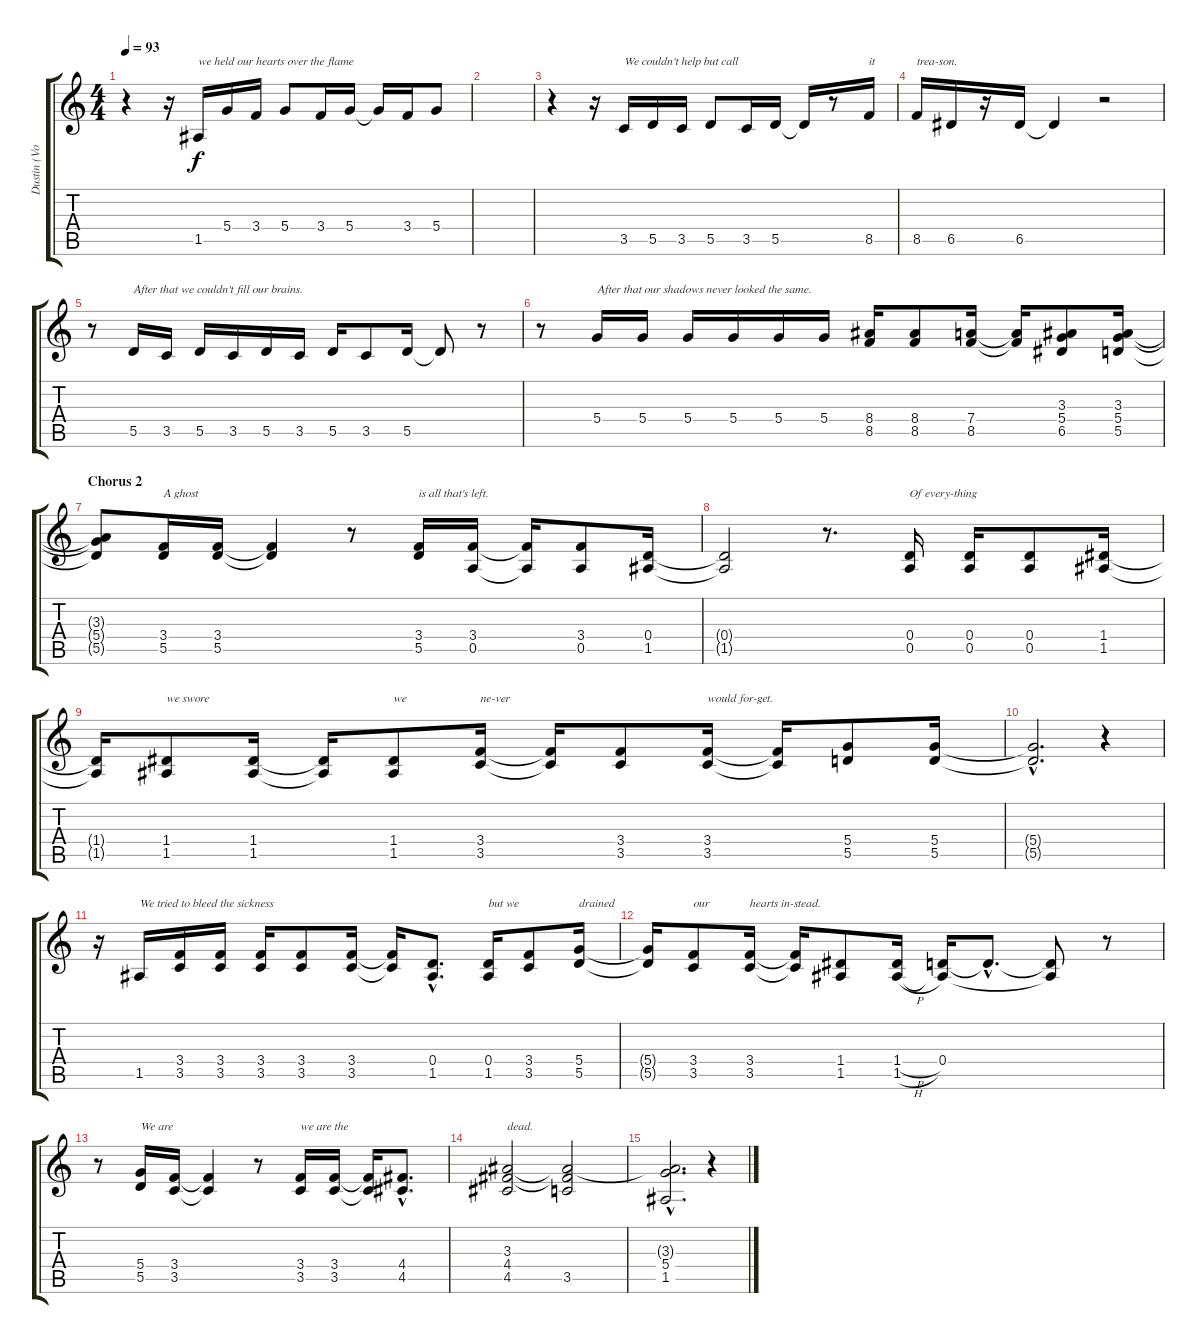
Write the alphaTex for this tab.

\track ("Dustin (Vocals)" "Dustin (Vo") {instrument oboe}
\staff {score tabs}
\tuning (E5 B4 G4 D4 A3 E3) {hide}
\ts (4 4)
\tempo 93
\clef g2
\ks c
r.4{dy f} r.16 1.5.16{txt "we held our hearts over the flame"} 5.4.16 3.4.16 5.4.8 3.4.16 5.4.16 5.4{t}.16 3.4.16 5.4.8 |
|
r.4 r.16 3.5.16{txt "We couldn't help but call"} 5.5.16 3.5.16 5.5.8 3.5.16 5.5.16 5.5{t}.16 r.8 8.5.16{txt "it"} |
8.5.16{txt "trea-son."} 6.5.16 r.16 6.5.16 6.5{t}.4 r.2 |
r.8 5.5.16{txt "After that we couldn't fill our brains."} 3.5.16 5.5.16 3.5.16 5.5.16 3.5.16 5.5.16 3.5.8 5.5.16 5.5{t}.8 r.8 |
r.8 5.4.16{txt "After that our shadows never looked the same."} 5.4.16 5.4.16 5.4.16 5.4.16 5.4.16 (8.4 8.5).16 (8.4 8.5).8 (7.4 8.5).16 (7.4{t} 8.5{t}).16 (3.3 5.4 6.5).8 (3.3 5.4 5.5).16 |
\section ("" "Chorus 2")
(3.3{t} 5.4{t} 5.5{t}).8 (3.4 5.5).16{txt "A ghost"} (3.4 5.5).16 (3.4{t} 5.5{t}).4 r.8 (3.4 5.5).16{txt "is all that's left."} (3.4 0.5).16 (3.4{t} 0.5{t}).16 (3.4 0.5).8 (0.4 1.5).16 |
(0.4{t} 1.5{t}).2 r.8{d} (0.4 0.5).16{txt "Of every-thing"} (0.4 0.5).16 (0.4 0.5).8 (1.4 1.5).16 |
(1.4{t} 1.5{t}).16 (1.4 1.5).8{txt "we swore "} (1.4 1.5).16 (1.4{t} 1.5{t}).16 (1.4 1.5).8{txt "we "} (3.4 3.5).16{txt "ne-ver"} (3.4{t} 3.5{t}).16 (3.4 3.5).8 (3.4 3.5).16{txt "would for-get."} (3.4{t} 3.5{t}).16 (5.4 5.5).8 (5.4 5.5).16 |
(5.4{hac t} 5.5{hac t}).2{d} r.4 |
r.16 1.5.16{txt "We tried to bleed the sickness"} (3.4 3.5).16 (3.4 3.5).16 (3.4 3.5).16 (3.4 3.5).8 (3.4 3.5).16 (3.4{t} 3.5{t}).16 (0.4{hac} 1.5{hac}).8{d} (0.4 1.5).16{txt "but we"} (3.4 3.5).8 (5.4 5.5).16{txt "drained"} |
(5.4{t} 5.5{t}).16 (3.4 3.5).8{txt "our"} (3.4 3.5).16{txt "hearts in-stead."} (3.4{t} 3.5{t}).16 (1.4 1.5).8 (1.4{h} 1.5{h}).16 (0.4 1.5{t}).16 0.4{hac t}.8{d} (0.4{t} 1.5{t}).8 r.8 |
r.8 (5.4 5.5).16{txt "We are"} (3.4 3.5).16 (3.4{t} 3.5{t}).4 r.8 (3.4 3.5).16{txt "we are the"} (3.4 3.5).16 (3.4{t} 3.5{t}).16 (4.4{hac} 4.5{hac}).8{d} |
(3.3 4.4 4.5).2{txt "dead."} (3.3{t} 4.4{t} 3.5).2 |
(3.3{hac t} 5.4{hac} 1.5{hac}).2{d} r.4
